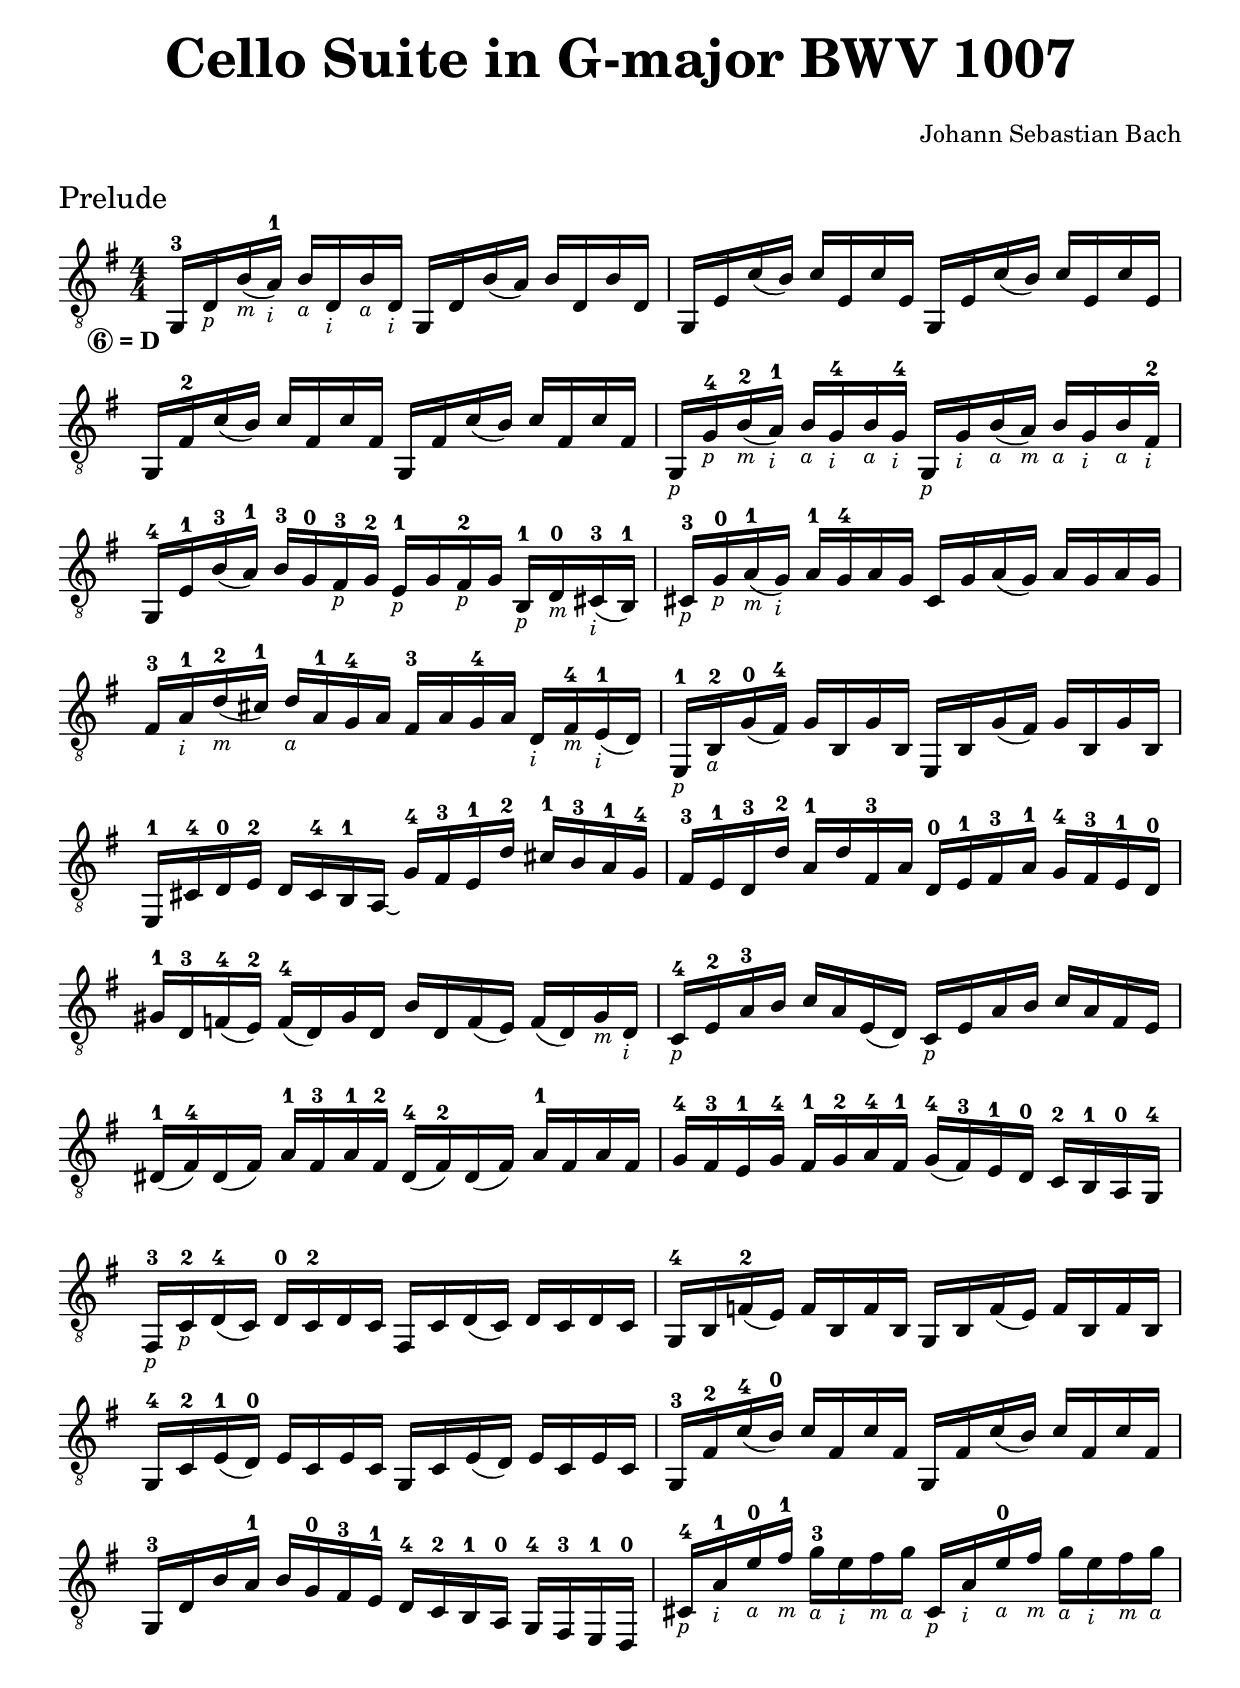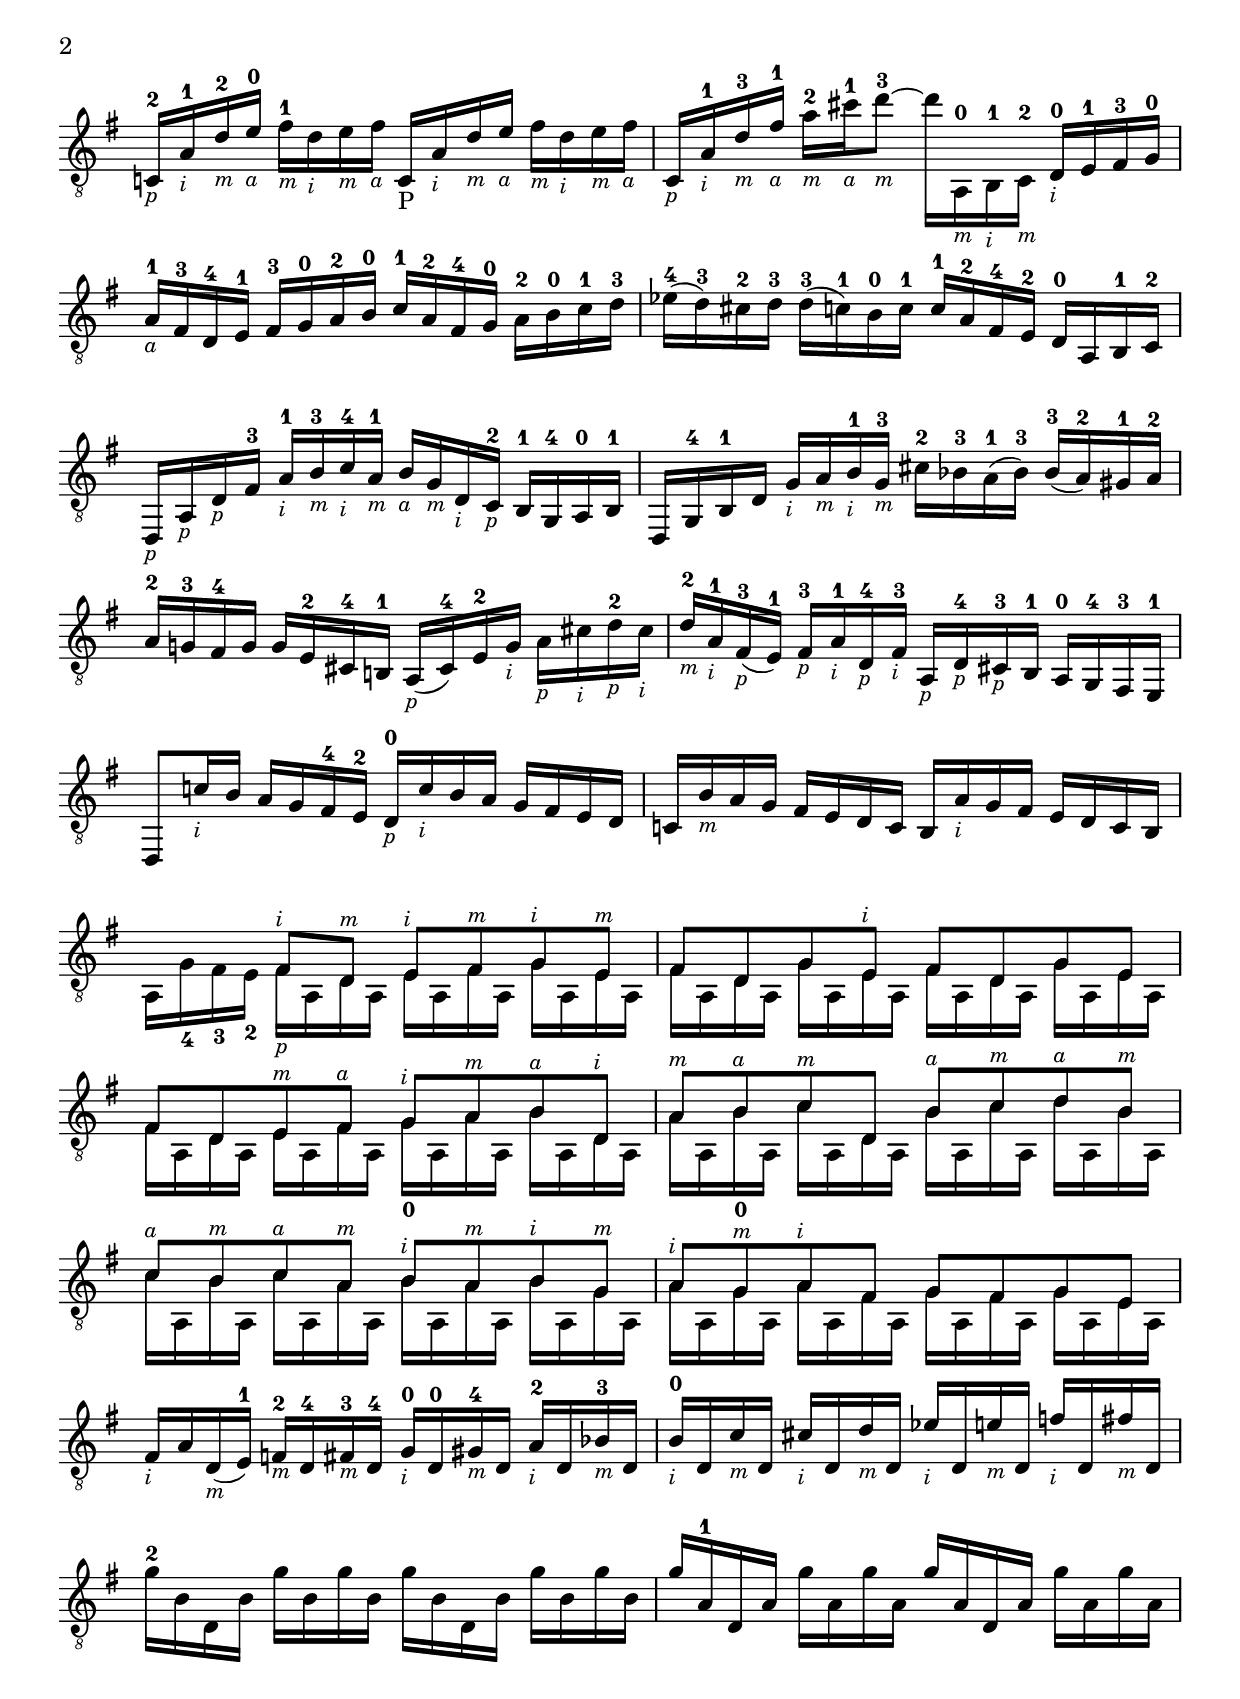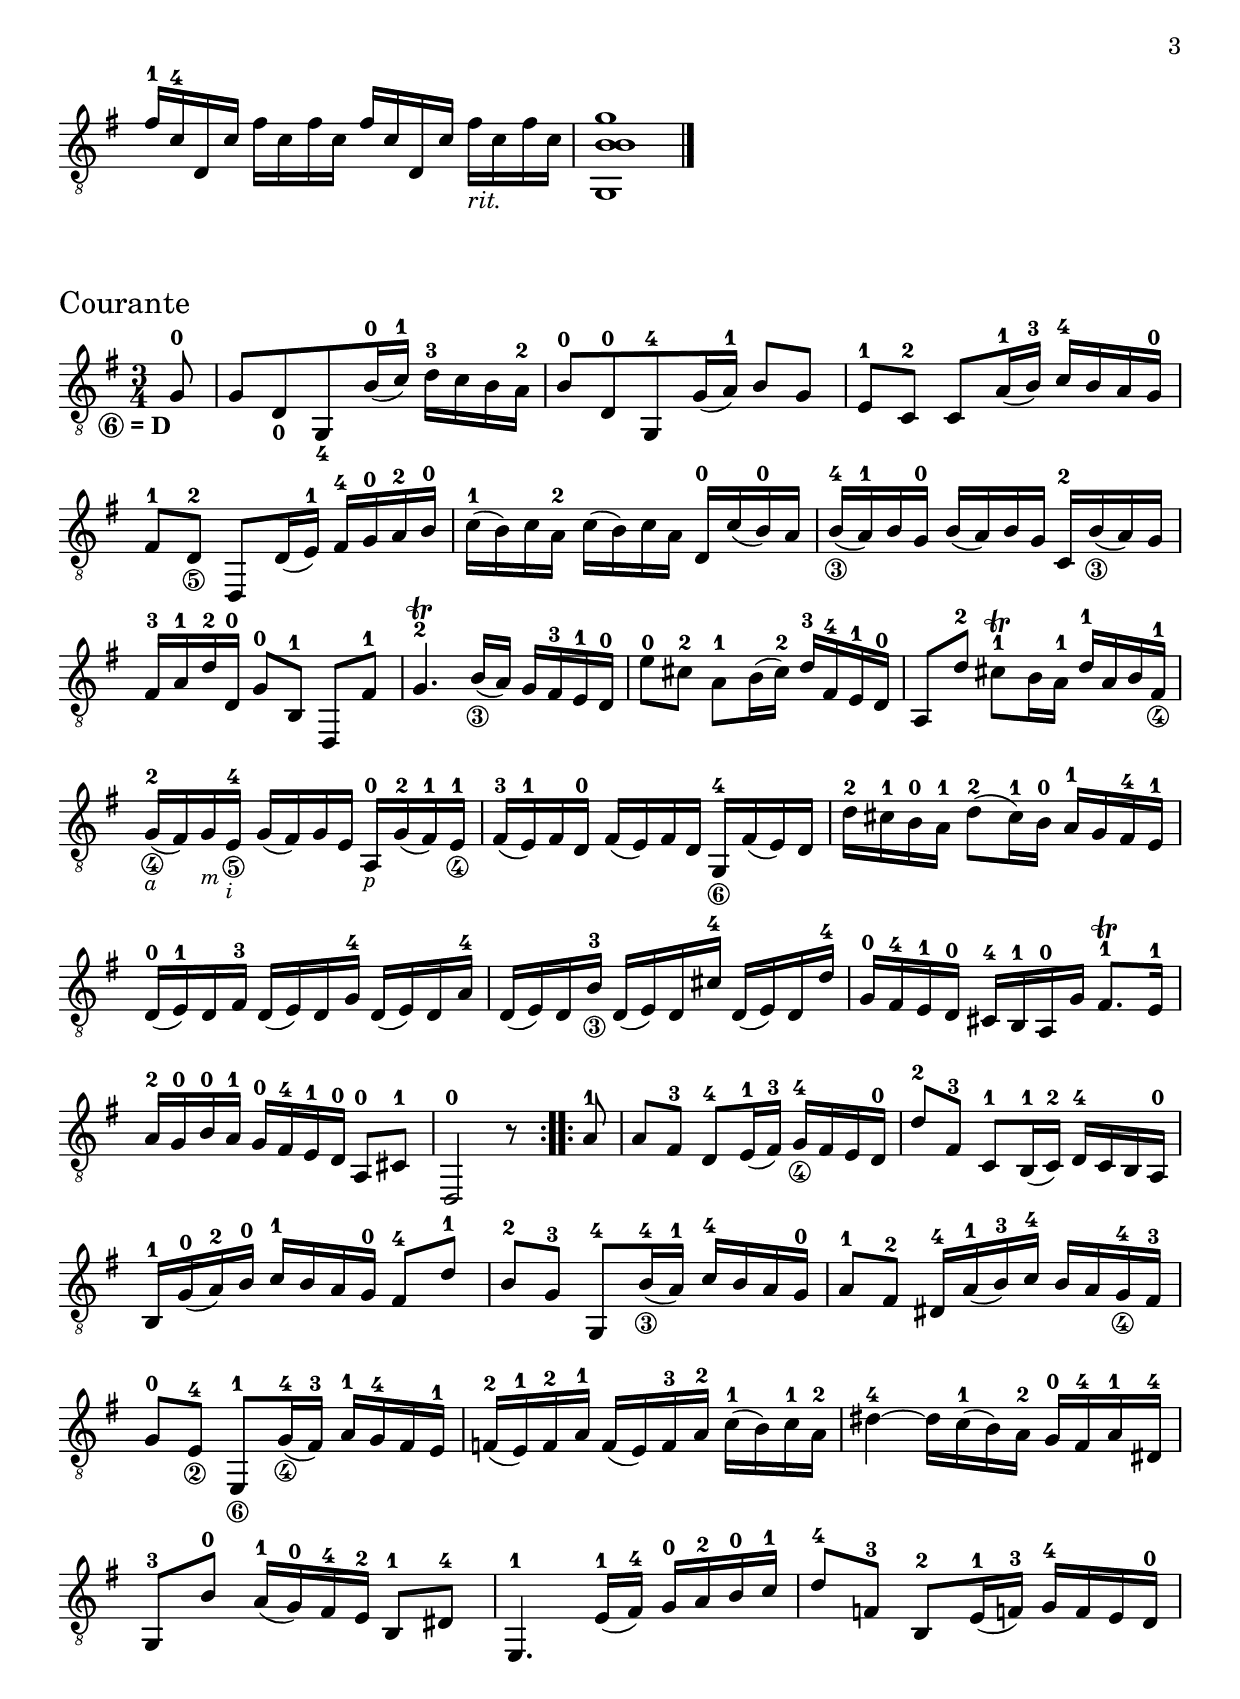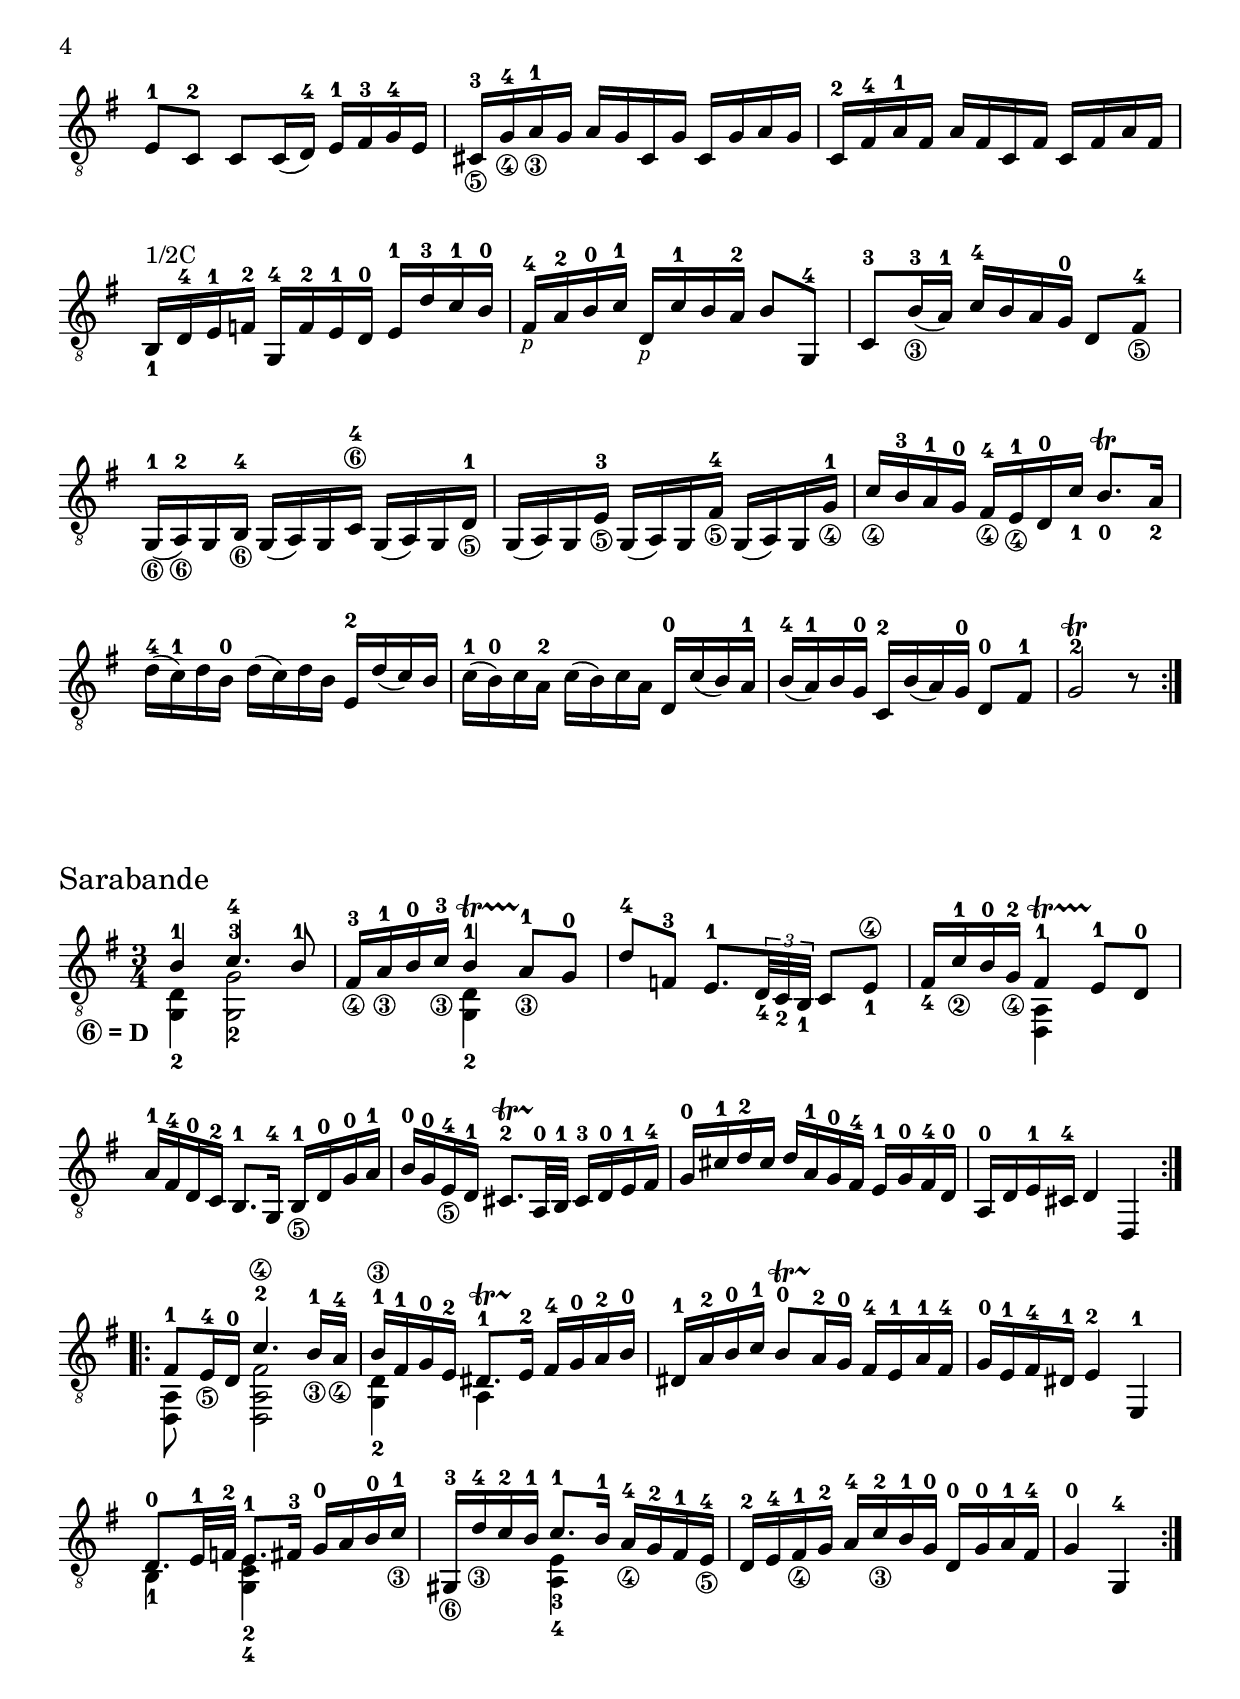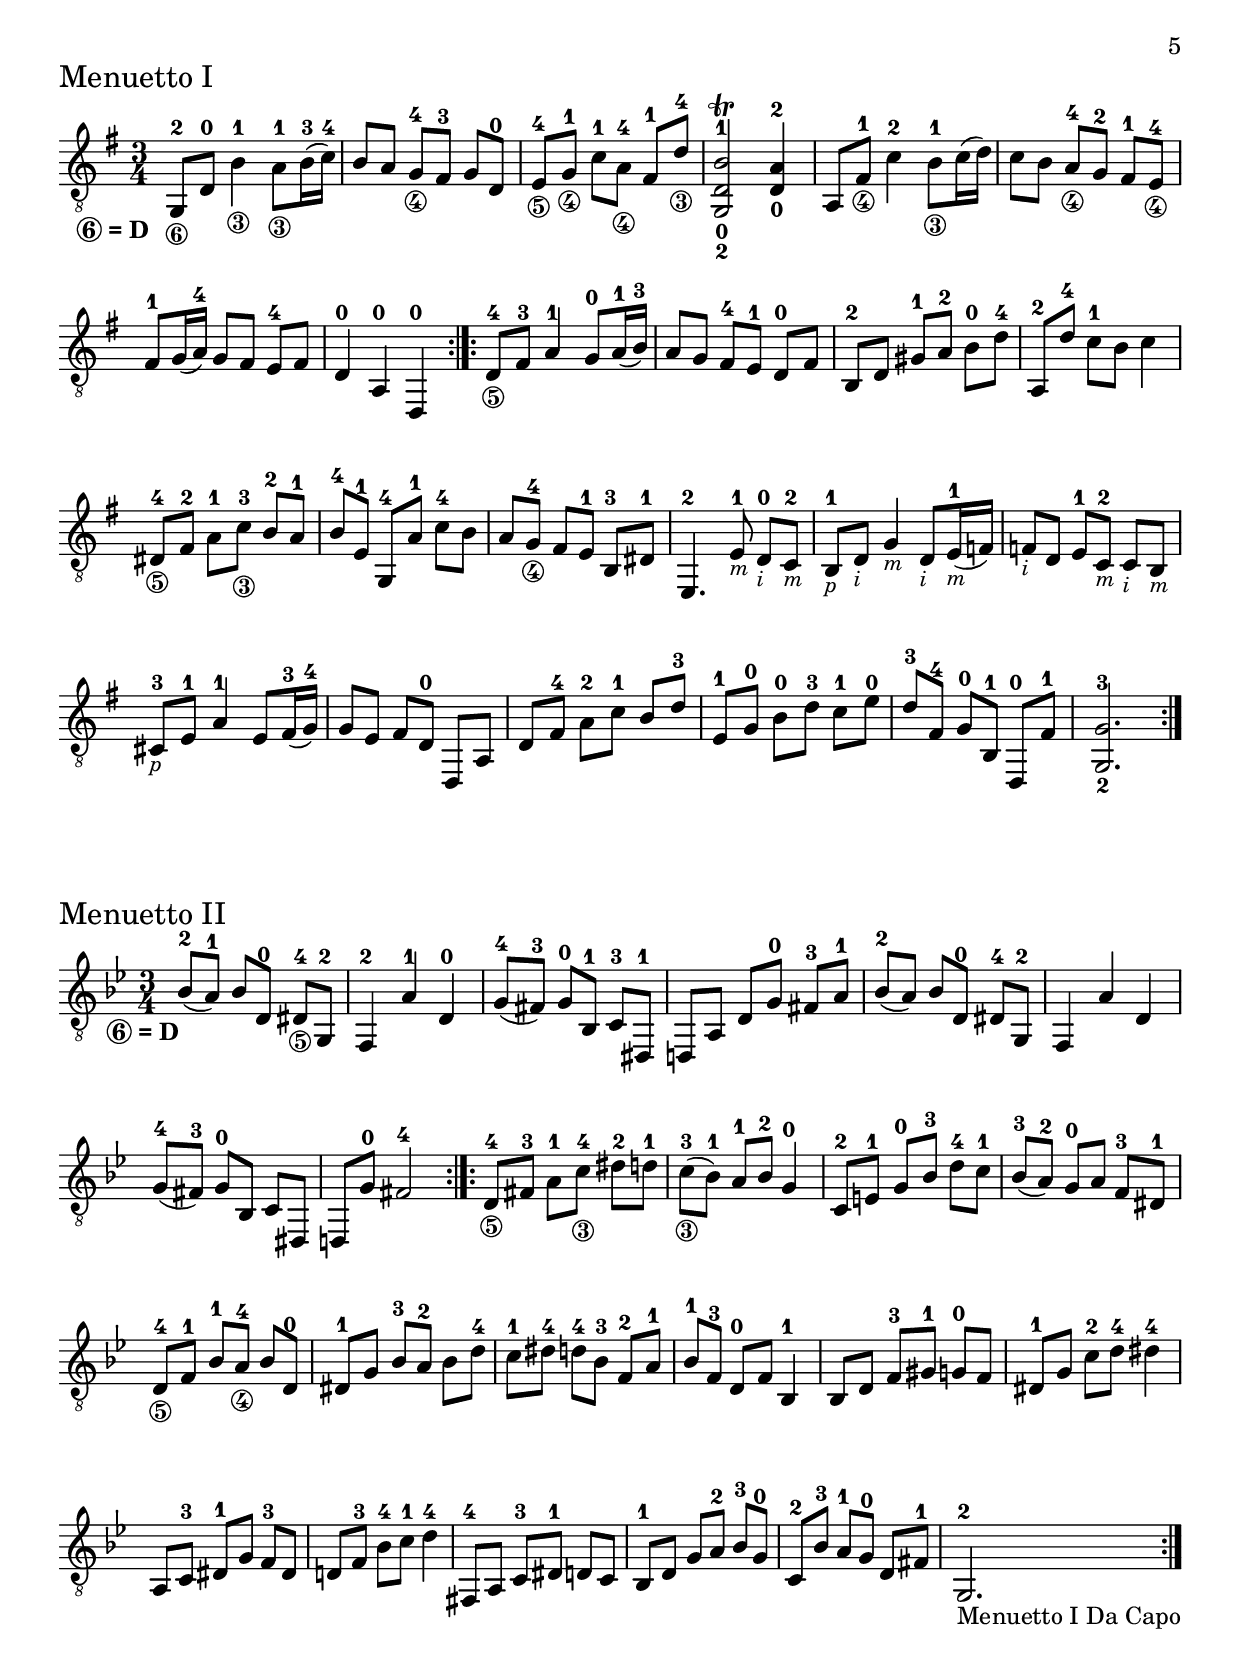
% This file is part of "Suita G-dur BWV 1007" project
% Copyright on the terms of Creative Commons Legal Code CC0 1.0 Universal license
% Authors: Martyna Danysz (martynadanysz@gmail.com) and Tomasz Bojczuk (seelook@gmail.com)

\version "2.19.80"


\include "global.ly"
\include "paper.ly"

#(set-global-staff-size 21)


\header {
  title = \markup  \center-column { \fontsize #3 {"Cello Suite in G-major BWV 1007" } " "}
  composer = \markup \center-column { "Johann Sebastian Bach" " " }
}


% This file is part of "Cello Suite in G-major BWV 1007" project
% Copyright on the terms of Creative Commons Legal Code CC0 1.0 Universal license
% Authors: Martyna Danysz (martynadanysz@gmail.com) and Tomasz Bojczuk (seelook@gmail.com)


\version "2.19.80"


\include "global.ly"
\include "paper.ly"

#(set-global-staff-size 21)


%\header {
%  title = \markup  \center-column { \fontsize #3 {"Cello Suite in G-major BWV 1007" } "Prelude" " "}
%  composer = \markup \center-column { "Johann Sebastian Bach" " " }
%}




\score {
  \header {
    piece = \markup { \fontsize #2 "Prelude" }
  }

  \new Staff {
    \set Staff.midiInstrument="acoustic guitar (nylon)"
    \override Staff.NoteCollision #'merge-differently-headed = ##t
    \override Staff.Stem #'length-fraction = #1.2
    \time 4/4
    \key g \major
    \clef "G_8"
    \relative c {
      \once \override TextScript #'extra-offset = #'(-7 . 1)
      g16-3 _\SCORDATURE d'-\pfi h'-\mfi (a-1-\ifi) h-\afi d,-\ifi h'-\afi d,-\ifi g, d' h' (a) h d, h' d,      | % 1
      g, e' c' (h) c e, c' e, g, e' c' (h) c e, c' e,      | % 2
      g, fis'-2 c' (h) c fis, c' fis, g, fis' c' (h) c fis, c' fis,      | % 3
      g,-\pfi g'-4-\pfi h-2-\mfi (a-1-\ifi) h-\afi g-4-\ifi h-\afi g-4-\ifi g,-\pfi g'-\ifi h-\afi (a-\mfi) h-\afi g-\ifi h-\afi fis-2-\ifi      | % 4
      g,-4 e'-1 h'-3( a-1) h-3 g-0 fis-3-\pfi g-2 e-1-\pfi g fis-2-\pfi g h,-1-\pfi d-0-\mfi cis-3-\ifi( h-1)      | % 5
      cis-3-\pfi g'-0-\pfi a-1-\mfi( g-\ifi) a-1 g-4 a g cis, g' a( g) a g a g      | % 6
      fis-3 a-1-\ifi d-2-\mfi( cis-1) d-\afi a-1 g-4 a fis-3 a g-4 a d,-\ifi fis-4-\mfi e-1-\ifi( d)      | % 7
      e,-1-\pfi h'-2-\afi g'-0 (fis-4) g h, g' h, e, h' g' (fis) g h, g' h,      | % 8
      e,-1 cis'-4 d-0 e-2 d cis-4 h-1 a \laissezVibrer g'-4 fis-3 e-1 d'-2 cis-1 h-3 a-1 g-4      | % 9
      fis-3 e-1 d-3 d'-2 a-1 d fis,-3 a d,-0 e-1 fis-3 a-1 g-4 fis-3 e-1 d-0      | % 10
      gis-1 d-3 f-4( e-2) f-4( d) gis d h' d, f( e) f( d) gis-\mfi d-\ifi      | % 11
      c-4-\pfi e-2 a-3 h c a e( d) c-\pfi e a h c a fis e      | % 12
      dis-1( fis-4) dis (fis) a-1 fis-3 a-1 fis-2 dis-4 (fis-2) dis (fis) a-1 fis a fis      | % 13
      g-4 fis-3 e-1 g-4 fis-1 g-2 a-4 fis-1 g-4( fis-3) e-1 d-0 c-2 h-1 a-0 g-4      | % 14
      fis-3-\pfi c'-2-\pfi d-4( c) d-0 c-2 d c fis, c' d (c )d c d c      | % 15
      g-4 h f'-2( e) f h, f' h, g h f' (e) f h, f' h,      | % 16
      g-4 c-2 e-1( d-0) e c e c g c e( d) e c e c      | % 17
      g-3 fis'-2 c'-4 (h-0) c fis, c' fis, g, fis' c' (h) c fis, c' fis,      | % 18
      g,-3 d' h' a-1 h g-0 fis-3 e-1 d-4 c-2 h-1 a-0 g-4 fis-3 e-1 d-0      | % 19
      cis'-4-\pfi a'-1-\ifi e'-0-\afi fis-1-\mfi g-3-\afi e-\ifi fis-\mfi g-\afi cis,,-\pfi a'-\ifi e'-0-\afi fis-\mfi g-\afi e-\ifi fis-\mfi g-\afi      | % 20
      c,,!-2-\pfi a'-1-\ifi d-2-\mfi e-0-\afi fis-1-\mfi d-\ifi e-\mfi fis-\afi c,-"P" a'-\ifi d-\mfi e-\afi fis-\mfi d-\ifi e-\mfi fis-\afi      | % 21
      c,-\pfi a'-1-\ifi d-3-\mfi fis-1-\afi a-2-\mfi cis-1-\afi d8-3-\mfi~ d16 a,,-0-\mfi h-1-\ifi c-2-\mfi d-0-\ifi e-1 fis-3 g-0      | % 22
      a-1-\afi fis-3 d-4 e-1 fis-3 g-0 a-2 h-0 c-1 a-2 fis-4 g-0 a-2 h-0 c-1 d-3      | % 23
      es-4( d-3) cis-2 d-3 d-3( c-1) h-0 c-1 c-1 a-2 fis-4 e-2 d-0 a h-1 c-2      | % 24
      d,-\pfi a'-\pfi d-\pfi fis-3 a-1-\ifi h-3-\mfi c-4-\ifi a-1-\mfi h-\afi g-\mfi d-\ifi c-2-\pfi h-1 g-4 a-0 h-1      | % 25
      d, g-4 h-1 d g-\ifi a-\mfi h-1-\ifi g-3-\mfi cis-2 b-3 a-1( b-3) b-3( a-2) gis-1 a-2      | % 26
      a-2 g!-3 fis-4 g g e-2 cis-4 h!-1 a-\pfi( cis-4) e-2 g-\ifi a-\pfi cis-\ifi d-2-\pfi cis-\ifi      | % 27
      d-2-\mfi a-1-\ifi fis-3-\pfi(e-1) fis-3-\pfi a-1-\ifi d,-4-\pfi fis-3-\ifi a,-\pfi d-4-\pfi cis-3-\pfi h-1 a-0 g-4 fis-3 e-1      | % 28
      d8 c''!16-\ifi h a g fis-4 e-2 d-0-\pfi c'-\ifi h a g fis e d      | % 29
      c! h'-\mfi a g fis e d c h a'-\ifi g fis e d c h      | % 30
      << { s4 fis'8-\ifi d-\mfi e-\ifi fis-\mfi g-\ifi e-\mfi | % 31
           fis d g e-\ifi fis d g e | % 32
           fis d e-\mfi fis-\afi g-\ifi a-\mfi h-\afi d,-\ifi | % 33
           a'-\mfi h-\afi c-\mfi d, h'-\afi c-\mfi d-\afi h-\mfi | % 34
           c-\afi h-\mfi c-\afi a-\mfi h-\ifi a-\mfi h-\ifi g-\mfi | % 35
           a-\ifi g-\mfi a-\ifi fis g fis g e | % 36
         } \\
         {
      a,16 g'-4 fis-3 e-2 fis-\pfi a, d a e' a, fis' a, g' a, e' a,      | % 31
      fis' a, d a g' a, e' a, fis' a, d a g' a, e' a,      | % 32
      fis' a, d a e' a, fis' a, g'-0 a, a' a, h' a, d a      | % 33
      a' a, h'-0 a, c' a, d a h' a, c' a, d' a, h' a,      | % 34
      c' a, h' a, c' a, a' a, h' a, a' a, h' a, g' a,      | % 35
      a' a, g' a, a' a, fis' a, g' a, fis' a, g' a, e' a,      | % 36
      } >>
      fis'-\ifi a d,-\mfi( e-1) f-2-\mfi d-4 fis-3-\mfi d-4 g-0-\ifi d-0 gis-4-\mfi d a'-2-\ifi d, b'-3-\mfi d,      | % 37
      h'-0-\ifi d, c'-\mfi d, cis'-\ifi d, d'-\mfi d, es'-\ifi d, e'-\mfi d, f'-\ifi d, fis'-\mfi d,      | % 38
      g'-2 h, d, h' g' h, g' h, g' h, d, h' g' h, g' h,      | % 39
      g' a,-1 d, a' g' a, g' a, g' a, d, a' g' a, g' a,      | % 40
      fis'-1 c-4 d, c' fis c fis c fis c d, c' fis _\rit c fis c      | % 41
      <g, h' h g'>1 \bar "|."
    }

  }

  \midi {
    \context {
      \Score
      tempoWholesPerMinute = #(ly:make-moment 73 4)
    }
  }
  \layout {
    ragged-last = ##t
  }

}






% This file is part of "Cello Suite in G-major BWV 1007" project
% Copyright on the terms of Creative Commons Legal Code CC0 1.0 Universal license
% Authors: Martyna Danysz (martynadanysz@gmail.com) and Tomasz Bojczuk (seelook@gmail.com)

\version "2.19.80"


\include "global.ly"
\include "paper.ly"

#(set-global-staff-size 21)


%\header {
%  title = \markup  \center-column { \fontsize #3 {"Cello Suite in G-major BWV 1007" } "Courante" " "}
%  composer = \markup \center-column { "Johann Sebastian Bach" " " }
%}


\score {
  \header {
    piece = \markup { \fontsize #2 "Courante" }
  }

  \new Staff {
    \set Staff.midiInstrument="acoustic guitar (nylon)"
    \override Staff.NoteCollision #'merge-differently-headed = ##t
    \override Staff.Stem #'length-fraction = #1.2
    \time 3/4
    \key g \major
    \clef "G_8"
    \relative c' {
      \repeat volta 2 {
        \once \override TextScript #'extra-offset = #'(-6 . 0)
        \partial8  g8^0 _\SCORDATURE | % 2
        g8 [  d8_0 g,8_4 h'16^0  (c16)^1 ]
        d16^3 [  c16  h16  a16^2 ] | % 3
        h8^0 [  d,8^0 g,8^4 g'16  (a16)^1 ]
        h8 [  g8 ] | % 4
        e8^1 [  c8^2 ]  c8 [  a'16^1  (h16)^3 ]
        c16^4 [  h16  a16  g16^0 ] | % 5
        fis8^1 [  d8_\5^2 ]  d,8 [  d'16  (e16)^1 ]
        fis16^4 [  g16^0  a16^2  h16^0 ]  | % 6
        c16^1 [  (h16)  c16  a16^2 ]
        c16 [  (h16)  c16  a16 ]
        d,16^0 [  c'16  (h16)^0  a16 ] | % 7
        h16_\3^4 [  (a16)^1  h16  g16^0 ]  h16 [ (a16)  h16  g16 ]  c,16^2 [  h'16_\3  (a16)  g16 ] | % 8
        fis16^3 [  a16^1  d16^2  d,16^0 ]  g8^0 [
        h,8^1 ]  d,8 [  fis'8^1 ] | % 9
        g4.^2\trill  h16_\3 [  (a16) ]  g16 [  fis16^3 e16^1  d16^0 ] |
        e'8^0 [  cis8^2 ]  a8^1 [  h16
        (cis16)^2 ]  d16^3 [  fis,16^4  e16^1  d16^0
        ]  | % 11
        a8 [  d'8^2 ]  cis8^1\trill [  h16
        a16^1 ]  d16^1 [  a16  h16  fis16_\4^1 ] | % 12
        g16_\4^2 _\afi [  (fis16)  g16 _\mfi  e16_\5^4_\ifi ]  g16 [
        (fis16)  g16  e16 ]  <a,-0>16 _\pfi [  <g'-2>16
        (fis16)^1  e16^1_\4 ] | % 13
        fis16^3 [  (e16)^1  fis16  d16^0 ]  fis16
        [  (e16)  fis16  d16 ]  g,16_\6^4 [
        fis'16  (e16)  d16 ] | % 14
        d'16^2 [  cis16^1  h16^0  a16^1 ]
        d8^2 [  (cis16)^1  h16^0 ]  a16^1 [
        g16  fis16^4  e16^1 ]  | % 15
        d16^0 [  (e16)^1  d16  fis16^3 ]  d16 [
        (e16)  d16  g16^4 ]  d16 [  (e16)
        d16  a'16^4 ] | % 16
        d,16 [  (e16)  d16  h'16_\3^3 ]  d,16 [
        (e16)  d16  cis'16^4 ]  d,16 [  (e16)
        d16  d'16^4 ] | % 17
        g,16^0 [  fis16^4  e16^1  d16^0 ]  cis16^4
        [  h16^1  a16^0  g'16 ]  fis8.^1\trill [  e16^1
        ] | % 18
        a16^2[  g16^0  h16^0  a16^1 ]  g16^0 [
        fis16 ^4 e16^1  d16^0 ]  a8^0 [  cis8^1 ]
        | % 19
        d,2^0 r8
      }
      \repeat volta 2 {
        a''8^1 | % 38
        a8 [  fis8^3 ]  d8^4 [  e16^1  (fis16)^3 ]
        g16_\4^4 [  fis16  e16  d16^0 ] | % 39
        d'8^2 [  fis,8^3 ]  c8^1 [  h16^1  (c16)^2 ]
        d16^4 [  c16  h16  a16^0 ] |
        h16^1 [  g'16^0  (a16)^2  h16^0 ]  c16^1 [
        h16  a16  g16^0 ]  fis8^4 [  d'8^1 ] | % 41
        h8^2 [  g8^3 ]  g,8^4 [  h'16_\3^4  (a16)^1 ]
        c16^4 [  h16  a16  g16^0 ]  | % 42
        a8^1 [  fis8^2 ]  dis16^4 [  a'16^1  (h16)^3
        c16^4 ]  h16 [  a16  g16_\4^4  fis16^3 ]
        | % 43
        g8^0 [  e8_\2^4 ]  e,8_\6^1 [  g'16_\4^4  (fis16)^3 ]
        a16^1 [  g16^4  fis16  e16^1 ] | % 44
        f16^2 [  (e16)^1  f16^2  a16^1 ]  f16 [
        (e16)  f16^3  a16^2 ]  c16^1 [  (h16)
        c16^1  a16^2 ] | % 45
        dis4^4 ~  dis16 [  c16^1  (h16)
        a16 ]^2  g16^0 [  fis16^4  a16^1  dis,16^4
        ]  | % 46
        g,8^3 [  h'8^0 ]  a16^1 [  (g16)^0  fis16^4
        e16^2 ]  h8^1 [  dis8^4 ] | % 47
        e,4.^1  e'16^1 [  (fis16)^4 ]  g16^0 [  a16^2
        h16^0  c16^1 ] | % 48
        d8^4 [  f,8^3 ]  h,8^2 [  e16^1  (f!16)^3 ]
        g16^4 [  f16  e16  d16^0 ] | % 49
        e8^1 [  c8^2 ]  c8 [  c16  (d16)^4 ]
        e16^1 [  fis16^3  g16^4  e16 ] |
        cis16^3_\5 [  g'16_\4^4  a16_\3^1  g16 ]  a16 [
        g16  cis,16  g'16 ]  cis,16 [
        g'16  a16  g16 ] | % 51
        c,16^2 [  fis16^4  a16^1  fis16 ]  a16
        [  fis16  c16  fis16 ]  c16 [
        fis16  a16  fis16 ] | % 52
        h,16_1^"1/2C" [  d16^4  e16^1  f16^2 ]  g,16^4 [
        f'16^2  e16^1  d16^0 ]  e16^1 [  d'16^3
        c16^1  h16^0 ] | % 53
        fis16^4_\pfi [  a16^2  h16^0  c16^1 ]  d,16_\pfi [
        c'16^1  h16  a16^2 ]  h8 [  g,8^4 ] | % 54
        c8^3 [  h'16^3_\3  (a16)^1 ]  c16^4 [  h16
        a16  g16^0 ]  d8 [  fis8_\5^4 ]  | % 55
        g,16^1_\6 [  (a16)^2_\6  g16  h16^4_\6 ]  g16 [
        (a16)  g16  c16^4\6 ]  g16 [  (a16)
        g16  d'16^1_\5 ] | % 56
        g,16 [  (a16)  g16  e'16^3_\5 ]  g,16 [
        (a16)  g16  fis'16^4_\5 ]  g,16 [  (a16)
        g16  g'16^1_\4 ] | % 57
        c16_\4 [  h16^3  a16^1  g16^0 ]  fis16^4_\4 [
        e16^1_\4  d16^0  c'16_1 ]  h8._0 \trill [  a16_2  ]
        | % 58
        d16^4 [  (c16)^1  d16  h16^0 ]
        d16 [  (c16)  d16  h16 ]
        e,16^2 [  d'16  (c16)  h16 ] | % 59
        c16^1 [  (h16)^0  c16  a16^2 ]
        c16 [  (h16)  c16  a16 ]
        d,16^0 [  c'16  (h16)  a16^1 ] |
        h16^4 [  (a16)^1  h16  g16^0 ]  c,16^2 [
        h'16  (a16)  g16^0 ]  d8^0 [  fis8^1 ] | % 61
        g2^2\trill r8
      }
      \bar ":|."
    }

  }

  \midi {
    \context {
      \Score
      tempoWholesPerMinute = #(ly:make-moment 73 4)
    }
  }
  \layout {
    %ragged-last = ##t
  }

}






% This file is part of "Cello Suite in G-major BWV 1007" project
% Copyright on the terms of Creative Commons Legal Code CC0 1.0 Universal license
% Authors: Martyna Danysz (martynadanysz@gmail.com) and Tomasz Bojczuk (seelook@gmail.com)

\version "2.19.80"

\language "deutsch"


\include "global.ly"
\include "paper.ly"

#(set-global-staff-size 21)


%\header {
 % title = \markup  \center-column { \fontsize #3 {"Cello Suite in G-major BWV 1007" } "Sarabande" " "}
  %composer = \markup \center-column { "Johan Sebastian Bach" " " }
%}


\score {
    \header {
    piece = \markup { \fontsize #2 "Sarabande" }
  }

  \new Staff {
    \set Staff.midiInstrument="acoustic guitar (nylon)"
    \override Staff.NoteCollision #'merge-differently-headed = ##t
    \override Staff.NoteCollision #'merge-differently-dotted = ##t
    \override Staff.Stem #'length-fraction = #1.2
    \time 3/4
    \key g \major
    \clef "G_8"
    \relative c {
      
     <<{ \once \override TextScript #'extra-offset = #'(-8 . 5) % wyskakuje ostrzeżenie -> log
    h'4^1 _\SCORDATURE c4.^4 h8^1
      | % 2
      fis16_\4-3 a_\3-1 h^0 c_\3-3 h4^1\startTrillSpan a8_\3-1\stopTrillSpan g-0
      | % 3
      d'^4 [f,^3] e8.^1\tuplet 3/2 {d32_4 c_2 h_1} c8 e_1\4
      | % 4
      fis16_4 c'_\2^1 h^0 g_\4^2 fis4^1\startTrillSpan e8^1\stopTrillSpan d^0
      | % 5
      a'16^1 fis^4 d^0 c^2 h8.^1 g16^4 h_\5^1 d^0 g^0 a^1
      | % 6
      h^0 g^0 e_\5^4 d^1 cis8.^2\startTrillSpan a32^0\stopTrillSpan h^1 cis16^3 d^0 e^1 fis^4
      | % 7
      g^0 cis^1 d^2 cis d a^1 g^0 fis^4 e^1 g^0 fis^4 d^0
      | % 8
      a^0 d e^1 cis^4 d4 d,\bar ":|.:" % 
      fis'8^1 e16_\5^4 d^0 c'4.^\4^2 h16_\3^1 a_\4^4     
      | % 18
      h\3-1 fis^1 g^0 e^2 dis8.^1\startTrillSpan e16^2\stopTrillSpan fis^4 g^0 a^2 h^0
      | % 19
      dis,^1 a'^2 h^0 c^1 h8^0\startTrillSpan a16^2\stopTrillSpan g^0 fis^4 e^1 a^1 fis^4
      | % 20
      g^0 e^1 fis^4 dis^1 e4^2 e,^1
      | % 21
      d'8.^0 e32^1 f^2 e8.^1 fis16^3 g^0 a h^0 c^1_\3
      | % 22
      gis,^3_\6 d''^4_\3 c^2 h^1 c8.^1 h16^1 a^4_\4 g^2 fis^1 e^4_\5
      | % 23
      d16^2 e16^4 fis^1_\4 g^2 a^4 c^2_\3 h^1 g^0
      | % 24
      d^0 g^0 a^1 fis^4 g4^0 g,^4\bar ":|."
      
      |}\\% 33
       
       {<d' g,_2>4 <g,_2g'^3>2
        s4 <g_2 d'>4 s4
        s2.
        s4 <d a'> s4
        s2.
        s2.
        s2.
        s2.
        <a' d,>8 s8 <d, a' fis'>2
        <d' g,_2>4 a4 s4
        s2.
        s2.
        h4_1  <g _4c_2 e>4 s4
        s4 <a_4 e'_3>4
        
        
       }>> \bar ":|."
    }

  }

  \midi {
    \context {
      \Score
      tempoWholesPerMinute = #(ly:make-moment 80 8)
    }
  }
  \layout {
    %ragged-last = ##t
  }

}






\pageBreak
% This file is part of "Cello Suite in G-major BWV 1007" project
% Copyright on the terms of Creative Commons Legal Code CC0 1.0 Universal license
% Authors: Martyna Danysz (martynadanysz@gmail.com) and Tomasz Bojczuk (seelook@gmail.com)

\version "2.19.80"


\include "global.ly"
\include "paper.ly"

#(set-global-staff-size 21)


%\header {
%  title = \markup  \center-column { \fontsize #3 {"Cello Suite in G-major BWV 1007" } "Menuetto I & II" " "}
%  composer = \markup \center-column { "Johann Sebastian Bach" " " }
%}




\score {
  \header {
    piece = \markup { \fontsize #2 "Menuetto I" }
  }

  \new Staff {
    \set Staff.midiInstrument="acoustic guitar (nylon)"
    \override Staff.NoteCollision #'merge-differently-headed = ##t
    \override Staff.Stem #'length-fraction = #1.2
    \time 3/4
    \key g \major
    \clef "G_8"
    \relative c {
      \once \override TextScript #'extra-offset = #'(-8 . 3)
      g8_\6^2 _\SCORDATURE [ d'8 ]^0 h'4_\3^1 a8_\3^1 [ h16^3
      (c16)^4 ] | % 2
      h8 [ a8 ] g8_\4^4 [ fis8^3 ] g8 [
      d8^0 ] | % 3
      e8_\5^4 [ g8_\4^1 ] c8^1 [ a8_\4-4] fis8^1 [
      d'8_\3^4 ] | % 4
      <g,,_2 d'_0 h'^1>2 \trill <d'_0 a'^2>4 | % 5
      a8 [ fis'8_\4^1 ] c'4^2 h8_\3-1 [
      c16 (d16) ] | % 6
      c8 [ h8 ] a8_\4-4 [ g8^2 ] fis8^1
      [ e8_\4-4 ] | % 7
      fis8^1 [ g16 (a16^4) ] g8 [ fis8 ]
      e8^4 [ fis8 ] | % 8
      d4^0 a4^0 d,4^0\bar ":|.:" | % 9
      | % 17
      d'8_\5^4 [ fis8^3 ] a4^1 g8^0 [ a16^1
      (h16)^3 ] | % 18
      a8 [ g8 ] fis8^4 [ e8^1] d8^0 [
      fis8 ] | % 19
      h,8^2 [ d8 ] gis8^1 [ a8^2 ] h8^0
      [ d8^4 ] |
      a,8^2 [ d'8^4 ] c8^1 [ h8 ]
      c4 | % 21
      dis,8_\5-4 [ fis8^2 ] a8^1 [ c8_\3-3 ] h8^2
      [ a8 ]^1 | % 22
      h8^4 [ e,8^1 ] g,8^4 [ a'8^1 ] c8^4
      [ h8 ] | % 23
      a8 [ g8_\4^4 ] fis8 [ e8^1 ] h8^3 [
      dis8^1 ] | % 24
      e,4.^2 e'8_\mfi^1 d8_\ifi^0 [ c8_\mfi^2 ] | % 25
      h8_\pfi^1 [ d8_\ifi ] g4_\mfi d8_\ifi [ e16_\mfi^1
      (f16) ] | % 26
      f8_\ifi [ d8 ] e8^1 [ c8_\mfi^2 ] c8_\ifi [
      h8_\mfi ] | % 27
      cis8_\pfi^3 [ e8^1 ] a4^1 e8^ [ fis16^3
      (g16)^4 ] | % 28
      g8 [ e8 ] fis8 [ d8^0 ] d,8 [
      a'8 ] | % 29
      d8 [ fis8^4 ] a8^2 [ c8^1 ] h8^ [
      d8^3 ] |
      e,8^1 [ g8^0 ] h8^0 [ d8^3 ] c8^1
      [ e8^0 ] | % 31
      d8^3 [ fis,8^4 ] g8^0 [ h,8^1 ] d,8^0
      [ fis'8^1 ] | % 32
      <g,_2 g'^3>2.\bar ":|." | % 33
      % 49
    }
  }
}


\score {
  \header {
    piece = \markup { \fontsize #2 "Menuetto II" }
  }

  \new Staff {
    \set Staff.midiInstrument="acoustic guitar (nylon)"
    \override Staff.NoteCollision #'merge-differently-headed = ##t
    \override Staff.Stem #'length-fraction = #1.2
    \time 3/4
    \key g \minor
    \clef "G_8"
    \relative c {
      \once \override TextScript #'extra-offset = #'(-6 . 0)
      b'8^2 _\SCORDATURE [ (a8)^1 ] b8 [ d,8^0 ]
      dis8_\5^4 [ g,8^2 ] |
      f4^2 a'4^1 d,4^0 | % 51
      g8^4 [ (fis8)^3 ] g8^0 [ b,8^1 ] c8^3
      [ dis,8^1 ] | % 52
      d!8 [ a'8 ] d8 [ g8^0 ] fis8^3 [
      a8^1 ] | % 53
      b8^2 [ (a8) ] b8 [ d,8^0 ] dis8^4
      [ g,8^2 ] | % 54
      f4 a'4 d,4 | % 55
      g8^4 [ (fis8)^3 ] g8^0 [ b,8 ] c8
      [ dis,8 ] | % 56
      d!8 [ g'8^0 ] fis2^4 \bar ":|.:" % 57
      | % 65
      d8_\5^4 [ fis8^3 ] a8^1 [ c8_\3^4 ] dis8^2
      [ d8^1 ] | % 66
      c8_\3^3 [ (b8)^1 ] a8^1 [ b8^2 ]
      g4^0 | % 67
      c,8^2 [ e8^1 ] g8^0 [ b8^3 ] d8^4
      [ c8^1 ] | % 68
      b8^3 [ (a8)^2 ] g8^0 [ a8 ] f8^3 [
      dis8^1 ] | % 69
      d8_\5^4 [ f8^1 ] b8^1 [ a8_\4-4 ] b8 [
      d,8^0 ] |
      dis8^1 [ g8 ] b8^3 [ a8^2 ]
      b8 [ d8^4 ] | % 71
      c8^1 [ dis8^4 ] d8^4 [ b8^3 ]
      f8^2 [ a8^1 ] | % 72
      b8^1 [ f8^3 ] d8^0 [ f8 ] b,4^1
      | % 73
      b8 [ d8 ] f8^3 [ gis8^1 ] g8^0 [
      f8 ] | % 74
      dis8^1 [ g8 ] c8^2 [ d8^4 ]
      dis4^4 | % 75
      a,8 [ c8^3 ] dis8^1 [ g8 ] f8^3 [
      dis8 ] | % 76
      d!8 [ f8^3 ] b8^4 [ c8^1 ]
      d4^4 | % 77
      fis,,8^4 [ a8 ] c8^3 [ dis8^1 ] d8
      [ c8 ] | % 78
      b8^1 [ d8 ] g8 [ a8^2 ] b8^3 [
      g8^0 ] | % 79
      c,8^2 [ b'8^3 ] a8^1 [ g8^0] d8 [
      fis8^1 ] |
      g,2.^2_"Menuetto I Da Capo" \bar ":|." | % 81
      % 97

      \bar ":|."
    }
  }

  \midi {
    \context {
      \Score
      tempoWholesPerMinute = #(ly:make-moment 73 4)
    }
  }
  \layout {
    %ragged-last = ##t
  }

}






